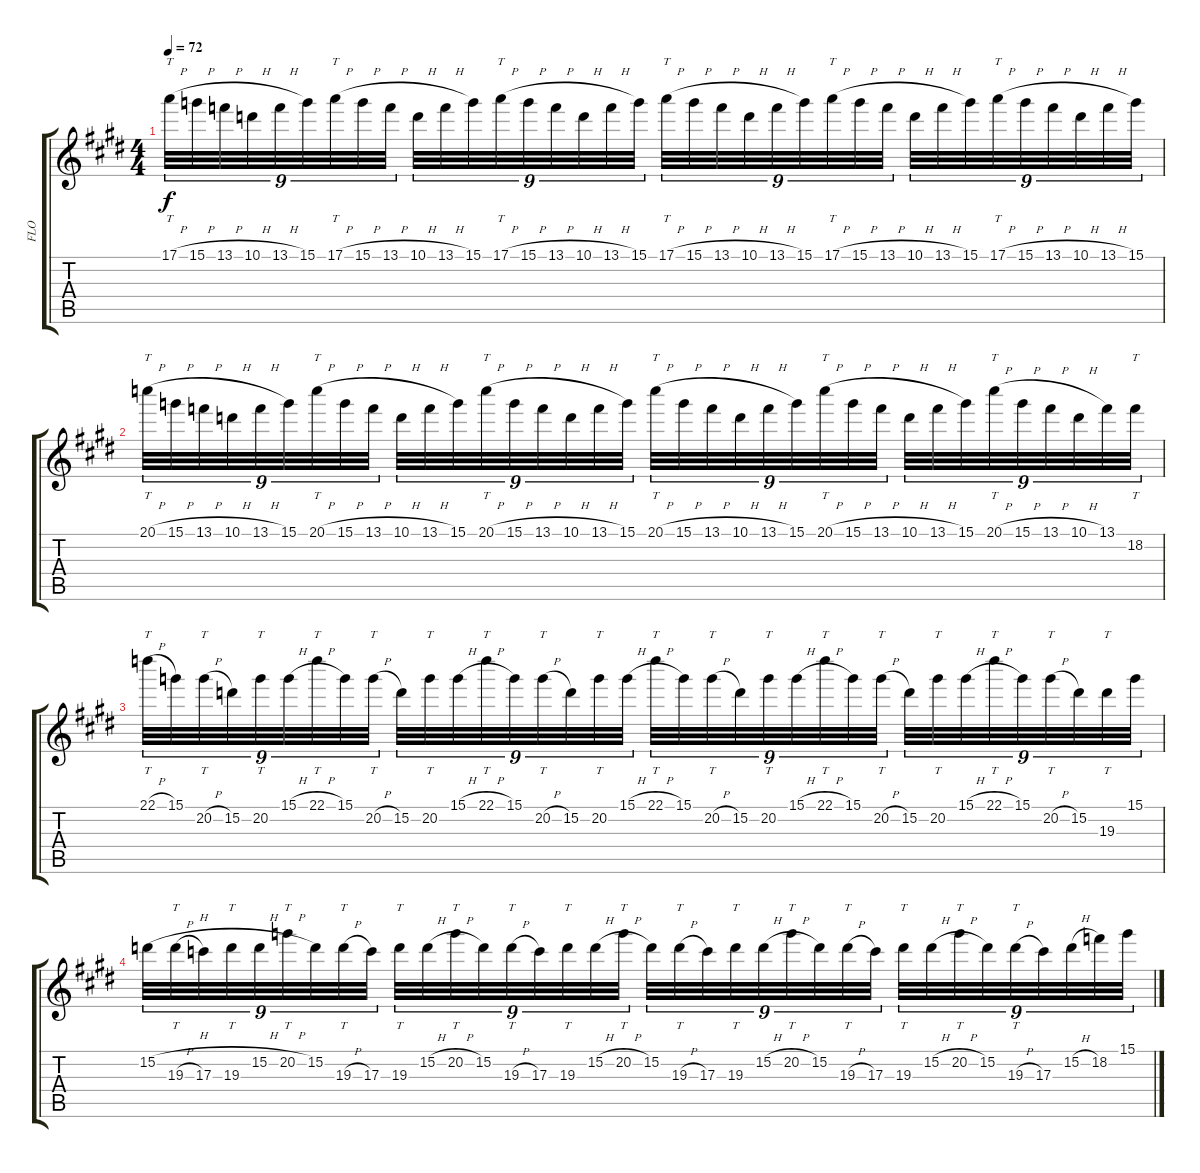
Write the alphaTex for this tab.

\track ("FLO" "FLO") {instrument electricguitarjazz}
\staff {score tabs}
\tuning (E4 B3 G3 D3 A2 E2) {hide}
\ts (4 4)
\tempo 72
\clef g2
\ks e
17.1{h}.32{tt tu (9 8) dy f} 15.1{h}.32{tu (9 8)} 13.1{h}.32{tu (9 8)} 10.1{h}.32{tu (9 8)} 13.1{h}.32{tu (9 8)} 15.1.32{tu (9 8)} 17.1{h}.32{tt tu (9 8)} 15.1{h}.32{tu (9 8)} 13.1{h}.32{tu (9 8)} 10.1{h}.32{tu (9 8)} 13.1{h}.32{tu (9 8)} 15.1.32{tu (9 8)} 17.1{h}.32{tt tu (9 8)} 15.1{h}.32{tu (9 8)} 13.1{h}.32{tu (9 8)} 10.1{h}.32{tu (9 8)} 13.1{h}.32{tu (9 8)} 15.1.32{tu (9 8)} 17.1{h}.32{tt tu (9 8)} 15.1{h}.32{tu (9 8)} 13.1{h}.32{tu (9 8)} 10.1{h}.32{tu (9 8)} 13.1{h}.32{tu (9 8)} 15.1.32{tu (9 8)} 17.1{h}.32{tt tu (9 8)} 15.1{h}.32{tu (9 8)} 13.1{h}.32{tu (9 8)} 10.1{h}.32{tu (9 8)} 13.1{h}.32{tu (9 8)} 15.1.32{tu (9 8)} 17.1{h}.32{tt tu (9 8)} 15.1{h}.32{tu (9 8)} 13.1{h}.32{tu (9 8)} 10.1{h}.32{tu (9 8)} 13.1{h}.32{tu (9 8)} 15.1.32{tu (9 8)} |
20.1{h}.32{tt tu (9 8)} 15.1{h}.32{tu (9 8)} 13.1{h}.32{tu (9 8)} 10.1{h}.32{tu (9 8)} 13.1{h}.32{tu (9 8)} 15.1.32{tu (9 8)} 20.1{h}.32{tt tu (9 8)} 15.1{h}.32{tu (9 8)} 13.1{h}.32{tu (9 8)} 10.1{h}.32{tu (9 8)} 13.1{h}.32{tu (9 8)} 15.1.32{tu (9 8)} 20.1{h}.32{tt tu (9 8)} 15.1{h}.32{tu (9 8)} 13.1{h}.32{tu (9 8)} 10.1{h}.32{tu (9 8)} 13.1{h}.32{tu (9 8)} 15.1.32{tu (9 8)} 20.1{h}.32{tt tu (9 8)} 15.1{h}.32{tu (9 8)} 13.1{h}.32{tu (9 8)} 10.1{h}.32{tu (9 8)} 13.1{h}.32{tu (9 8)} 15.1.32{tu (9 8)} 20.1{h}.32{tt tu (9 8)} 15.1{h}.32{tu (9 8)} 13.1{h}.32{tu (9 8)} 10.1{h}.32{tu (9 8)} 13.1{h}.32{tu (9 8)} 15.1.32{tu (9 8)} 20.1{h}.32{tt tu (9 8)} 15.1{h}.32{tu (9 8)} 13.1{h}.32{tu (9 8)} 10.1{h}.32{tu (9 8)} 13.1.32{tu (9 8)} 18.2.32{tt tu (9 8)} |
22.1{h}.32{tt tu (9 8)} 15.1.32{tu (9 8)} 20.2{h}.32{tt tu (9 8)} 15.2.32{tu (9 8)} 20.2.32{tt tu (9 8)} 15.1{h}.32{tu (9 8)} 22.1{h}.32{tt tu (9 8)} 15.1.32{tu (9 8)} 20.2{h}.32{tt tu (9 8)} 15.2.32{tu (9 8)} 20.2.32{tt tu (9 8)} 15.1{h}.32{tu (9 8)} 22.1{h}.32{tt tu (9 8)} 15.1.32{tu (9 8)} 20.2{h}.32{tt tu (9 8)} 15.2.32{tu (9 8)} 20.2.32{tt tu (9 8)} 15.1{h}.32{tu (9 8)} 22.1{h}.32{tt tu (9 8)} 15.1.32{tu (9 8)} 20.2{h}.32{tt tu (9 8)} 15.2.32{tu (9 8)} 20.2.32{tt tu (9 8)} 15.1{h}.32{tu (9 8)} 22.1{h}.32{tt tu (9 8)} 15.1.32{tu (9 8)} 20.2{h}.32{tt tu (9 8)} 15.2.32{tu (9 8)} 20.2.32{tt tu (9 8)} 15.1{h}.32{tu (9 8)} 22.1{h}.32{tt tu (9 8)} 15.1.32{tu (9 8)} 20.2{h}.32{tt tu (9 8)} 15.2.32{tu (9 8)} 19.3.32{tt tu (9 8)} 15.1.32{tu (9 8)} |
15.2{h}.32{tu (9 8)} 19.3{h}.32{tt tu (9 8)} 17.3.32{tu (9 8)} 19.3.32{tt tu (9 8)} 15.2{h}.32{tu (9 8)} 20.2{h}.32{tt tu (9 8)} 15.2.32{tu (9 8)} 19.3{h}.32{tt tu (9 8)} 17.3.32{tu (9 8)} 19.3.32{tt tu (9 8)} 15.2{h}.32{tu (9 8)} 20.2{h}.32{tt tu (9 8)} 15.2.32{tu (9 8)} 19.3{h}.32{tt tu (9 8)} 17.3.32{tu (9 8)} 19.3.32{tt tu (9 8)} 15.2{h}.32{tu (9 8)} 20.2{h}.32{tt tu (9 8)} 15.2.32{tu (9 8)} 19.3{h}.32{tt tu (9 8)} 17.3.32{tu (9 8)} 19.3.32{tt tu (9 8)} 15.2{h}.32{tu (9 8)} 20.2{h}.32{tt tu (9 8)} 15.2.32{tu (9 8)} 19.3{h}.32{tt tu (9 8)} 17.3.32{tu (9 8)} 19.3.32{tt tu (9 8)} 15.2{h}.32{tu (9 8)} 20.2{h}.32{tt tu (9 8)} 15.2.32{tu (9 8)} 19.3{h}.32{tt tu (9 8)} 17.3.32{tu (9 8)} 15.2{h}.32{tu (9 8)} 18.2.32{tu (9 8)} 15.1{sl}.32{tu (9 8)}
